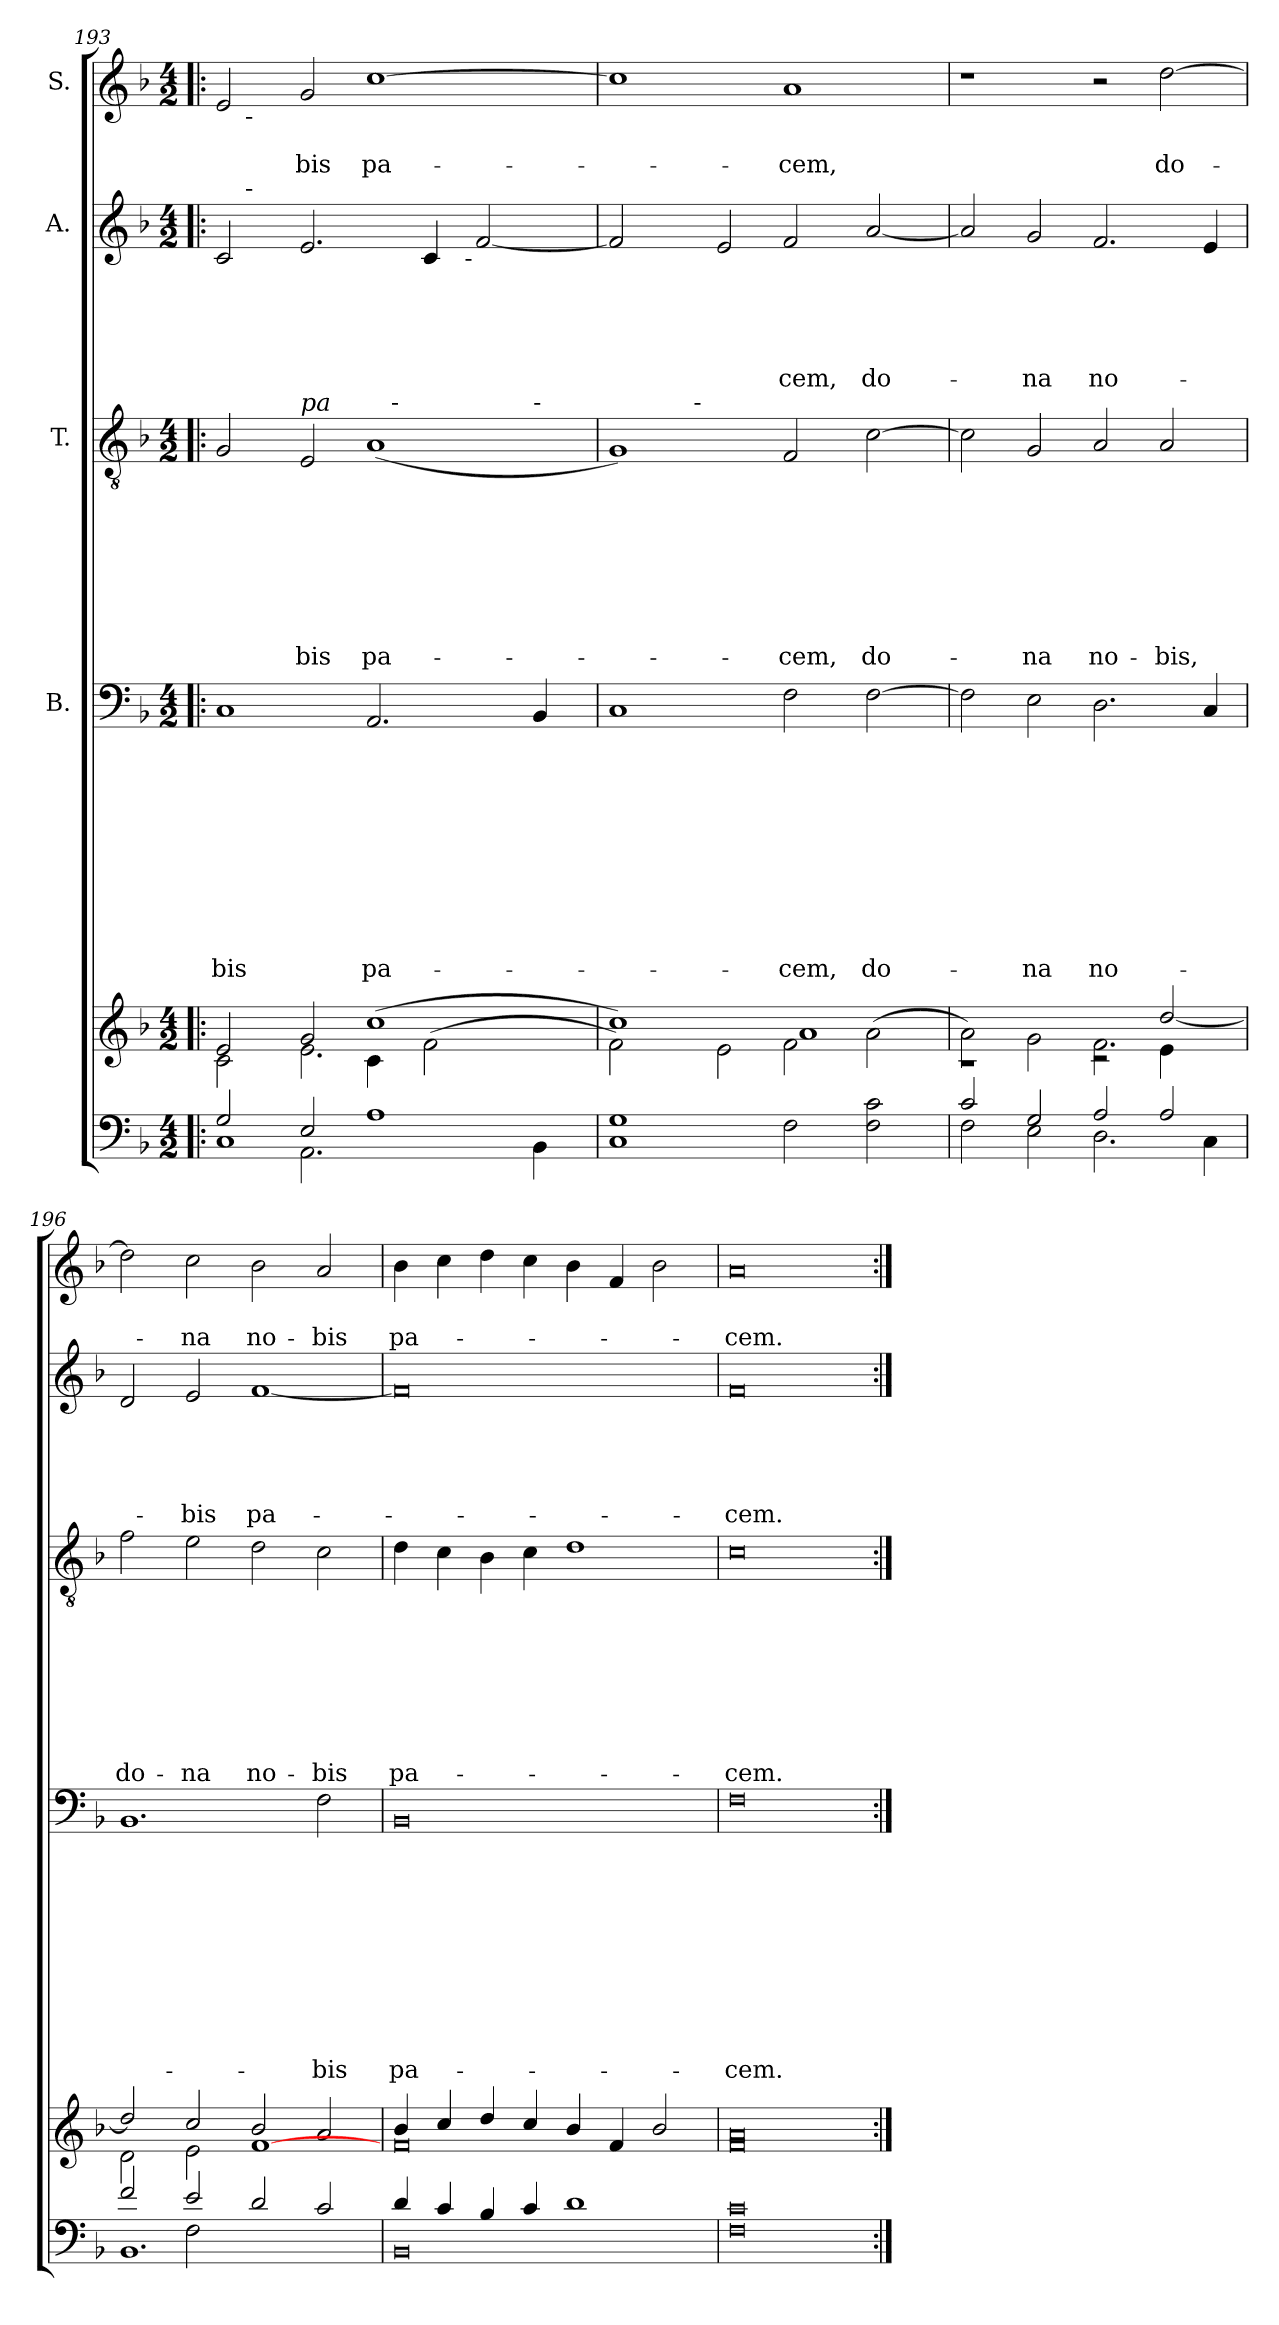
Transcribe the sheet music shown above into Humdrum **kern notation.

**kern	**kern	**kern	**text	**text	**text	**text	**text	**text	**text	**text	**text	**text	**kern	**text	**text	**text	**text	**text	**text	**text	**text	**kern	**text	**text	**text	**text	**text	**kern	**text	**text
*part5	*part5	*part4	*part4	*part4	*part4	*part4	*part4	*part4	*part4	*part4	*part4	*part4	*part3	*part3	*part3	*part3	*part3	*part3	*part3	*part3	*part3	*part2	*part2	*part2	*part2	*part2	*part2	*part1	*part1	*part1
*staff6	*staff5	*staff4	*staff4	*staff4	*staff4	*staff4	*staff4	*staff4	*staff4	*staff4	*staff4	*staff4	*staff3	*staff3	*staff3	*staff3	*staff3	*staff3	*staff3	*staff3	*staff3	*staff2	*staff2	*staff2	*staff2	*staff2	*staff2	*staff1	*staff1	*staff1
*	*	*I"B.	*	*	*	*	*	*	*	*	*	*	*I"T.	*	*	*	*	*	*	*	*	*I"A.	*	*	*	*	*	*I"S.	*	*
!!LO:LB:g=z
*clefF4	*clefG2	*clefF4	*	*	*	*	*	*	*	*	*	*	*clefGv2	*	*	*	*	*	*	*	*	*clefG2	*	*	*	*	*	*clefG2	*	*
*k[b-]	*k[b-]	*k[b-]	*	*	*	*	*	*	*	*	*	*	*k[b-]	*	*	*	*	*	*	*	*	*k[b-]	*	*	*	*	*	*k[b-]	*	*
*F:	*F:	*F:	*	*	*	*	*	*	*	*	*	*	*F:	*	*	*	*	*	*	*	*	*F:	*	*	*	*	*	*F:	*	*
*M4/2	*M4/2	*M4/2	*	*	*	*	*	*	*	*	*	*	*M4/2	*	*	*	*	*	*	*	*	*M4/2	*	*	*	*	*	*M4/2	*	*
=193!|:	=193!|:	=193!|:	=193!|:	=193!|:	=193!|:	=193!|:	=193!|:	=193!|:	=193!|:	=193!|:	=193!|:	=193!|:	=193!|:	=193!|:	=193!|:	=193!|:	=193!|:	=193!|:	=193!|:	=193!|:	=193!|:	=193!|:	=193!|:	=193!|:	=193!|:	=193!|:	=193!|:	=193!|:	=193!|:	=193!|:
*^	*^	*	*	*	*	*	*	*	*	*	*	*	*	*	*	*	*	*	*	*	*	*	*	*	*	*	*	*	*	*
*	*^	*	*^	*	*	*	*	*	*	*	*	*	*	*	*	*	*	*	*	*	*	*	*	*	*	*	*	*	*	*	*	*
!	!	!	!	!	!	!	!	!	!	!	!	!	!	!	!	!	!LO:TX:a:i:t=bis	!	!	!	!	!	!	!	!	!	!	!	!	!	!	!	!	!
!	!	!	!	!	!	!	!	!	!	!	!	!	!	!	!	!LO:LY:b	!	!	!	!	!	!	!	!	!	!	!	!	!	!	!	!	!	!
*	*	*	*	*	*	*	*	*	*	*	*	*	*	*	*	*	*^	*	*	*	*	*	*	*	*	*^	*	*	*	*	*	*^	*	*
*	*	*	*	*	*	*	*	*	*	*	*	*	*	*	*	*	*	*^	*	*	*	*	*	*	*	*	*	*^	*	*	*	*	*	*	*	*	*
1C	2G/	2ryy	2c\	2e/	1ryy	1C	.	.	.	.	.	.	.	.	.	-bis	2G/	1ryy	1..ryy	.	.	.	.	.	.	.	.	2c/	8ryy	1ryy	.	.	.	.	.	2e/	8ryy	.	.
!	!	!	!	!	!	!	!	!	!	!	!	!	!	!	!	!	!	!	!	!	!	!	!	!	!	!	!	!	!	!	!	!	!	!	!	!	!LO:TX:b:t=-	!	!
!	!	!	!	!	!	!	!	!	!	!	!	!	!	!	!	!	!	!	!	!	!	!	!	!	!	!	!	!	!LO:TX:a:t=-	!	!	!	!	!	!	!	!	!	!
.	.	.	.	.	.	.	.	.	.	.	.	.	.	.	.	.	.	.	.	.	.	.	.	.	.	.	.	.	1...ryy	.	.	.	.	.	.	.	1...ryy	.	.
!	!	!	!	!	!	!	!	!	!	!	!	!	!	!	!	!	!LO:TX:a:i:t=pa	!	!	!	!	!	!	!	!	!	!	!	!	!	!	!	!	!	!	!	!	!	!
!	!	!	!	!	!	!	!	!	!	!	!	!	!	!	!	!	!	!	!	!	!	!	!	!	!	!	!LO:LY:b	!	!	!	!	!	!	!	!	!	!	!	!LO:LY:b
.	2E/	2.AA\	2g/	2.e\	.	.	.	.	.	.	.	.	.	.	.	.	2E/	.	.	.	.	.	.	.	.	.	-bis	2.e/	.	.	.	.	.	.	.	2g/	.	.	-bis
!	!	!	!	!	!	!	!	!	!	!	!	!	!	!	!	!LO:LY:b	!	!	!	!	!	!	!	!	!	!	!LO:LY:b	!	!	!	!	!	!	!	!	!	!	!	!LO:LY:b
1ryy	1A	.	(>1cc	.	4c\	2.AA/	.	.	.	.	.	.	.	.	.	pa-	(<1A	16.ryy	.	.	.	.	.	.	.	.	pa-	.	.	4...ryy	.	.	.	.	.	[>1cc	.	.	pa-
!	!	!	!	!	!	!	!	!	!	!	!	!	!	!	!	!	!	!LO:TX:a:t=-	!	!	!	!	!	!	!	!	!	!	!	!	!	!	!	!	!	!	!	!	!
.	.	.	.	.	.	.	.	.	.	.	.	.	.	.	.	.	.	2ryy	.	.	.	.	.	.	.	.	.	.	.	.	.	.	.	.	.	.	.	.	.
.	.	2ryy	.	2.ryy	(<2f\	.	.	.	.	.	.	.	.	.	.	.	.	.	.	.	.	.	.	.	.	.	.	4c/	.	.	.	.	.	.	.	.	.	.	.
!	!	!	!	!	!	!	!	!	!	!	!	!	!	!	!	!	!	!	!	!	!	!	!	!	!	!	!	!	!	!LO:TX:b:t=-	!	!	!	!	!	!	!	!	!
.	.	.	.	.	.	.	.	.	.	.	.	.	.	.	.	.	.	.	.	.	.	.	.	.	.	.	.	.	.	2ryy	.	.	.	.	.	.	.	.	.
.	.	.	.	.	.	.	.	.	.	.	.	.	.	.	.	.	.	.	.	.	.	.	.	.	.	.	.	[<2f/	.	.	.	.	.	.	.	.	.	.	.
.	.	.	.	.	.	.	.	.	.	.	.	.	.	.	.	.	.	4ryy	.	.	.	.	.	.	.	.	.	.	.	.	.	.	.	.	.	.	.	.	.
!	!	!	!	!	!	!	!	!	!	!	!	!	!	!	!	!	!	!	!LO:TX:a:t=-	!	!	!	!	!	!	!	!	!	!	!	!	!	!	!	!	!	!	!	!
.	.	4BB-\	.	.	4ryy	4BB-/	.	.	.	.	.	.	.	.	.	.	.	.	4ryy	.	.	.	.	.	.	.	.	.	.	.	.	.	.	.	.	.	.	.	.
.	.	.	.	.	.	.	.	.	.	.	.	.	.	.	.	.	.	8ryy	.	.	.	.	.	.	.	.	.	.	.	.	.	.	.	.	.	.	.	.	.
.	.	.	.	.	.	.	.	.	.	.	.	.	.	.	.	.	.	32ryy	.	.	.	.	.	.	.	.	.	.	.	32ryy	.	.	.	.	.	.	.	.	.
=194	=194	=194	=194	=194	=194	=194	=194	=194	=194	=194	=194	=194	=194	=194	=194	=194	=194	=194	=194	=194	=194	=194	=194	=194	=194	=194	=194	=194	=194	=194	=194	=194	=194	=194	=194	=194	=194	=194	=194
!	!	!	!	!	!	!	!	!	!	!	!	!	!	!	!	!	!	!	!	!	!	!	!	!	!	!	!	!LO:TX:b:t=-	!	!	!	!	!	!	!	!	!	!	!
*	*v	*v	*	*	*	*	*	*	*	*	*	*	*	*	*	*	*	*v	*v	*	*	*	*	*	*	*	*	*v	*v	*v	*	*	*	*	*	*v	*v	*	*
*	*	*	*v	*v	*	*	*	*	*	*	*	*	*	*	*	*	*	*	*	*	*	*	*	*	*	*	*	*	*	*	*	*	*	*
1C	1G	1cc)	2f\)	1C	.	.	.	.	.	.	.	.	.	.	1G)	4ryy	.	.	.	.	.	.	.	.	2f/]	.	.	.	.	.	1cc]	.	.
.	.	.	.	.	.	.	.	.	.	.	.	.	.	.	.	8ryy	.	.	.	.	.	.	.	.	.	.	.	.	.	.	.	.	.
.	.	.	.	.	.	.	.	.	.	.	.	.	.	.	.	32ryy	.	.	.	.	.	.	.	.	.	.	.	.	.	.	.	.	.
!	!	!	!	!	!	!	!	!	!	!	!	!	!	!	!	!LO:TX:a:t=-	!	!	!	!	!	!	!	!	!	!	!	!	!	!	!	!	!
.	.	.	.	.	.	.	.	.	.	.	.	.	.	.	.	1ryy	.	.	.	.	.	.	.	.	.	.	.	.	.	.	.	.	.
.	.	.	2e\	.	.	.	.	.	.	.	.	.	.	.	.	.	.	.	.	.	.	.	.	.	2e/	.	.	.	.	.	.	.	.
!	!	!	!	!	!	!	!	!	!	!	!	!	!	!LO:LY:b	!	!	!	!	!	!	!	!	!	!LO:LY:b	!	!	!	!	!	!LO:LY:b	!	!	!LO:LY:b
1ryy	2F\	2f\	1a	2F\	.	.	.	.	.	.	.	.	.	-cem,	2F/	.	.	.	.	.	.	.	.	-cem,	2f/	.	.	.	.	-cem,	1a	.	-cem,
.	.	.	.	.	.	.	.	.	.	.	.	.	.	.	.	2ryy	.	.	.	.	.	.	.	.	.	.	.	.	.	.	.	.	.
!	!	!	!	!	!	!	!	!	!	!	!	!	!	!LO:LY:b	!	!	!	!	!	!	!	!	!	!LO:LY:b	!	!	!	!	!	!LO:LY:b	!	!	!
.	2F\ 2c\	(<2a\	.	[>2F\	.	.	.	.	.	.	.	.	.	do-	[>2c\	.	.	.	.	.	.	.	.	do-	[<2a/	.	.	.	.	do-	.	.	.
.	.	.	.	.	.	.	.	.	.	.	.	.	.	.	.	16.ryy	.	.	.	.	.	.	.	.	.	.	.	.	.	.	.	.	.
*	*	*	*	*	*	*	*	*	*	*	*	*	*	*	*v	*v	*	*	*	*	*	*	*	*	*	*	*	*	*	*	*	*	*
=195	=195	=195	=195	=195	=195	=195	=195	=195	=195	=195	=195	=195	=195	=195	=195	=195	=195	=195	=195	=195	=195	=195	=195	=195	=195	=195	=195	=195	=195	=195	=195	=195
*	*	*	*^	*	*	*	*	*	*	*	*	*	*	*	*	*	*	*	*	*	*	*	*	*	*	*	*	*	*	*	*	*
2F\	2c/	2a\)	1rc	1.ryy	2F\]	.	.	.	.	.	.	.	.	.	.	2c\]	.	.	.	.	.	.	.	.	2a/]	.	.	.	.	.	1r	.	.
!	!	!	!	!	!	!	!	!	!	!	!	!	!	!	!LO:LY:b	!	!	!	!	!	!	!	!	!LO:LY:b	!	!	!	!	!	!LO:LY:b	!	!	!
2G/	2E\	2g\	.	.	2E\	.	.	.	.	.	.	.	.	.	-na	2G/	.	.	.	.	.	.	.	-na	2g/	.	.	.	.	-na	.	.	.
!	!	!	!	!	!	!	!	!	!	!	!	!	!	!	!LO:LY:b	!	!	!	!	!	!	!	!	!LO:LY:b	!	!	!	!	!	!LO:LY:b	!	!	!
2A/	2.D\	2.f\	2rc	.	2.D\	.	.	.	.	.	.	.	.	.	no-	2A/	.	.	.	.	.	.	.	no-	2.f/	.	.	.	.	no-	2r	.	.
!	!	!	!	!	!	!	!	!	!	!	!	!	!	!	!	!	!	!	!	!	!	!	!	!LO:LY:b	!	!	!	!	!	!	!	!	!LO:LY:b
2A/	.	.	[>2dd/	4e\	.	.	.	.	.	.	.	.	.	.	.	2A/	.	.	.	.	.	.	.	-bis,	.	.	.	.	.	.	[>2dd\	.	do-
.	4C\	4ryy	.	4ryy	4C/	.	.	.	.	.	.	.	.	.	.	.	.	.	.	.	.	.	.	.	4e/	.	.	.	.	.	.	.	.
=196	=196	=196	=196	=196	=196	=196	=196	=196	=196	=196	=196	=196	=196	=196	=196	=196	=196	=196	=196	=196	=196	=196	=196	=196	=196	=196	=196	=196	=196	=196	=196	=196	=196
*	*^	*	*	*	*	*	*	*	*	*	*	*	*	*	*	*	*	*	*	*	*	*	*	*	*	*	*	*	*	*	*	*	*
!	!	!	!	!	!	!	!	!	!	!	!	!	!	!	!	!	!	!	!	!	!	!	!	!	!LO:LY:b	!	!	!	!	!	!	!	!	!
*	*	*	*	*v	*v	*	*	*	*	*	*	*	*	*	*	*	*	*	*	*	*	*	*	*	*	*	*	*	*	*	*	*	*	*
1.BB-	2f/	2ryy	2d\	2dd/]	1.BB-	.	.	.	.	.	.	.	.	.	.	2f\	.	.	.	.	.	.	.	do-	2d/	.	.	.	.	.	2dd\]	.	.
!	!	!	!	!	!	!	!	!	!	!	!	!	!	!	!	!	!	!	!	!	!	!	!	!LO:LY:b	!	!	!	!	!	!LO:LY:b	!	!	!LO:LY:b
.	2e/	2F\	2cc/	2e\	.	.	.	.	.	.	.	.	.	.	.	2e\	.	.	.	.	.	.	.	-na	2e/	.	.	.	.	-bis	2cc\	.	-na
!	!	!	!	!	!	!	!	!	!	!	!	!	!	!	!	!	!	!	!	!	!	!	!	!LO:LY:b	!	!	!	!	!	!LO:LY:b	!	!	!LO:LY:b
.	2d/	1ryy	[<1f	2b-/	.	.	.	.	.	.	.	.	.	.	.	2d\	.	.	.	.	.	.	.	no-	[<1f	.	.	.	.	pa-	2b-\	.	no-
!	!	!	!	!	!	!	!	!	!	!	!	!	!	!	!LO:LY:b	!	!	!	!	!	!	!	!	!LO:LY:b	!	!	!	!	!	!	!	!	!LO:LY:b
2ryy	2c/	.	.	2a/	2F\	.	.	.	.	.	.	.	.	.	-bis	2c\	.	.	.	.	.	.	.	-bis	.	.	.	.	.	.	2a/	.	-bis
*	*v	*v	*	*	*	*	*	*	*	*	*	*	*	*	*	*	*	*	*	*	*	*	*	*	*	*	*	*	*	*	*	*	*
=197	=197	=197	=197	=197	=197	=197	=197	=197	=197	=197	=197	=197	=197	=197	=197	=197	=197	=197	=197	=197	=197	=197	=197	=197	=197	=197	=197	=197	=197	=197	=197	=197
!	!	!	!	!	!	!	!	!	!	!	!	!	!	!LO:LY:b:rj	!	!	!	!	!	!	!	!	!LO:LY:b	!	!	!	!	!	!	!	!	!LO:LY:b
4d/	0BB-	4b-/	0f	0BB-	.	.	.	.	.	.	.	.	.	pa-	4d\	.	.	.	.	.	.	.	pa-	0f]	.	.	.	.	.	4b-\	.	pa-
4c/	.	4cc/	.	.	.	.	.	.	.	.	.	.	.	.	4c\	.	.	.	.	.	.	.	.	.	.	.	.	.	.	4cc\	.	.
4B-/	.	4dd/	.	.	.	.	.	.	.	.	.	.	.	.	4B-\	.	.	.	.	.	.	.	.	.	.	.	.	.	.	4dd\	.	.
4c/	.	4cc/	.	.	.	.	.	.	.	.	.	.	.	.	4c\	.	.	.	.	.	.	.	.	.	.	.	.	.	.	4cc\	.	.
1d	.	4b-/	.	.	.	.	.	.	.	.	.	.	.	.	1d	.	.	.	.	.	.	.	.	.	.	.	.	.	.	4b-\	.	.
.	.	4f/	.	.	.	.	.	.	.	.	.	.	.	.	.	.	.	.	.	.	.	.	.	.	.	.	.	.	.	4f/	.	.
.	.	2b-/	.	.	.	.	.	.	.	.	.	.	.	.	.	.	.	.	.	.	.	.	.	.	.	.	.	.	.	2b-\	.	.
*v	*v	*	*	*	*	*	*	*	*	*	*	*	*	*	*	*	*	*	*	*	*	*	*	*	*	*	*	*	*	*	*	*
*	*v	*v	*	*	*	*	*	*	*	*	*	*	*	*	*	*	*	*	*	*	*	*	*	*	*	*	*	*	*	*	*
=198	=198	=198	=198	=198	=198	=198	=198	=198	=198	=198	=198	=198	=198	=198	=198	=198	=198	=198	=198	=198	=198	=198	=198	=198	=198	=198	=198	=198	=198	=198
!	!	!	!	!	!	!	!	!	!	!	!	!LO:LY:b	!	!	!	!	!	!	!	!	!LO:LY:b	!	!	!	!	!	!LO:LY:b	!	!	!LO:LY:b
0F 0c	0f 0a	0F	.	.	.	.	.	.	.	.	.	-cem.	0c	.	.	.	.	.	.	.	-cem.	0f	.	.	.	.	-cem.	0a	.	-cem.
=:|!	=:|!	=:|!	=:|!	=:|!	=:|!	=:|!	=:|!	=:|!	=:|!	=:|!	=:|!	=:|!	=:|!	=:|!	=:|!	=:|!	=:|!	=:|!	=:|!	=:|!	=:|!	=:|!	=:|!	=:|!	=:|!	=:|!	=:|!	=:|!	=:|!	=:|!
*-	*-	*-	*-	*-	*-	*-	*-	*-	*-	*-	*-	*-	*-	*-	*-	*-	*-	*-	*-	*-	*-	*-	*-	*-	*-	*-	*-	*-	*-	*-
